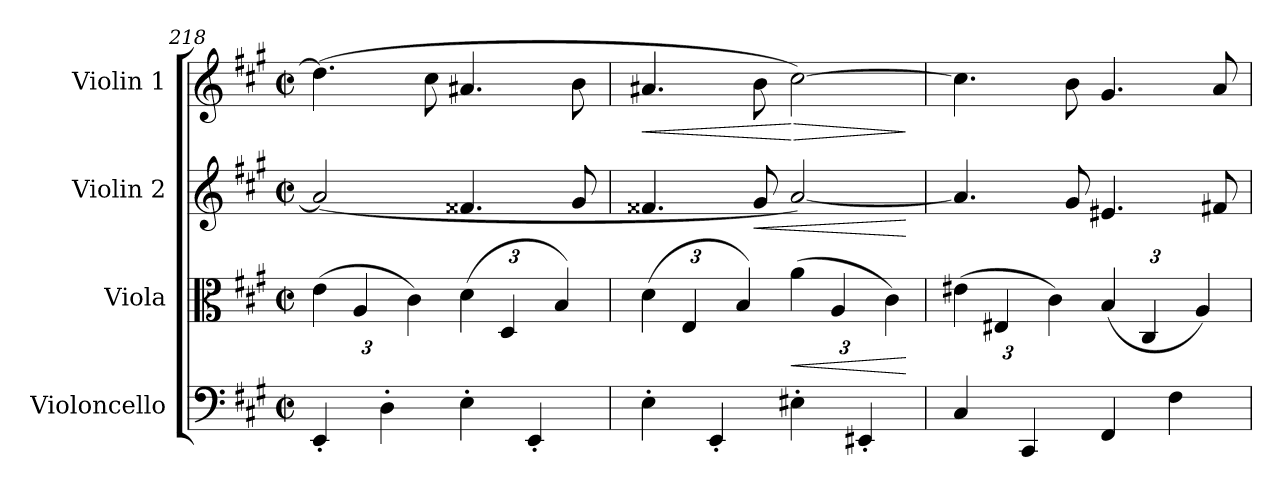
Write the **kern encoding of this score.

**kern	**kern	**dynam	**kern	**dynam	**kern	**dynam
*part4	*part3	*part3	*part2	*part2	*part1	*part1
*staff4	*staff3	*staff3	*staff2	*staff2	*staff1	*staff1
*I"Violoncello	*I"Viola	*	*I"Violin 2	*	*I"Violin 1	*
*I'Vc	*I'Vla	*	*I'Vln	*	*I'Vln	*
*clefF4	*clefC3	*	*clefG2	*	*clefG2	*
*k[f#c#g#]	*k[f#c#g#]	*	*k[f#c#g#]	*	*k[f#c#g#]	*
*M2/2	*M2/2	*	*M2/2	*	*M2/2	*
*met(c|)	*met(c|)	*	*met(c|)	*	*met(c|)	*
*	*Xbrackettup	*	*	*	*	*
=218	=218	=218	=218	=218	=218	=218
4EE'/	(6e\	.	(2a/]	.	(4.dd\]	.
.	6A/	.	.	.	.	.
4D'\	.	.	.	.	.	.
.	6c#\)	.	.	.	.	.
.	.	.	.	.	8cc#\	.
4E'\	(6d\	.	4.f##X/	.	4.a#X/	.
.	6D/	.	.	.	.	.
4EE'/	.	.	.	.	.	.
.	6B/)	.	.	.	.	.
.	.	.	8g#/	.	8b\	.
=219	=219	=219	=219	=219	=219	=219
!	!	!	!	!	!	!LO:HP:b
4E'\	(6d\	.	4.f##X/	.	4.a#X/	<
.	6E/	.	.	.	.	.
4EE'/	.	.	.	.	.	.
.	6B/)	.	.	.	.	.
!	!	!	!	!LO:HP:b	!	!
.	.	.	8g#/	<	8b\	.
!	!	!LO:HP:b	!	!	!	!LO:HP:n=1:b
4E#X'\	(6a\	<	[2a/)	.	[2cc#\)	[ >
.	6A/	.	.	.	.	.
4EE#X'/	.	.	.	.	.	.
.	6c#\)	.	.	.	.	.
.	.	[	.	[	.	]
!!LO:PB:g=z
=220	=220	=220	=220	=220	=220	=220
4C#/	(6e#X\	.	4.a/]	.	4.cc#\]	.
.	6E#X/	.	.	.	.	.
4CC#/	.	.	.	.	.	.
.	6c#\)	.	.	.	.	.
.	.	.	8g#/	.	8b\	.
4FF#/	(6B/	.	4.e#X/	.	4.g#/	.
.	6C#/	.	.	.	.	.
4F#\	.	.	.	.	.	.
.	6A/)	.	.	.	.	.
.	.	.	8f#X/	.	8a/	.
=	=	=	=	=	=	=
*-	*-	*-	*-	*-	*-	*-
